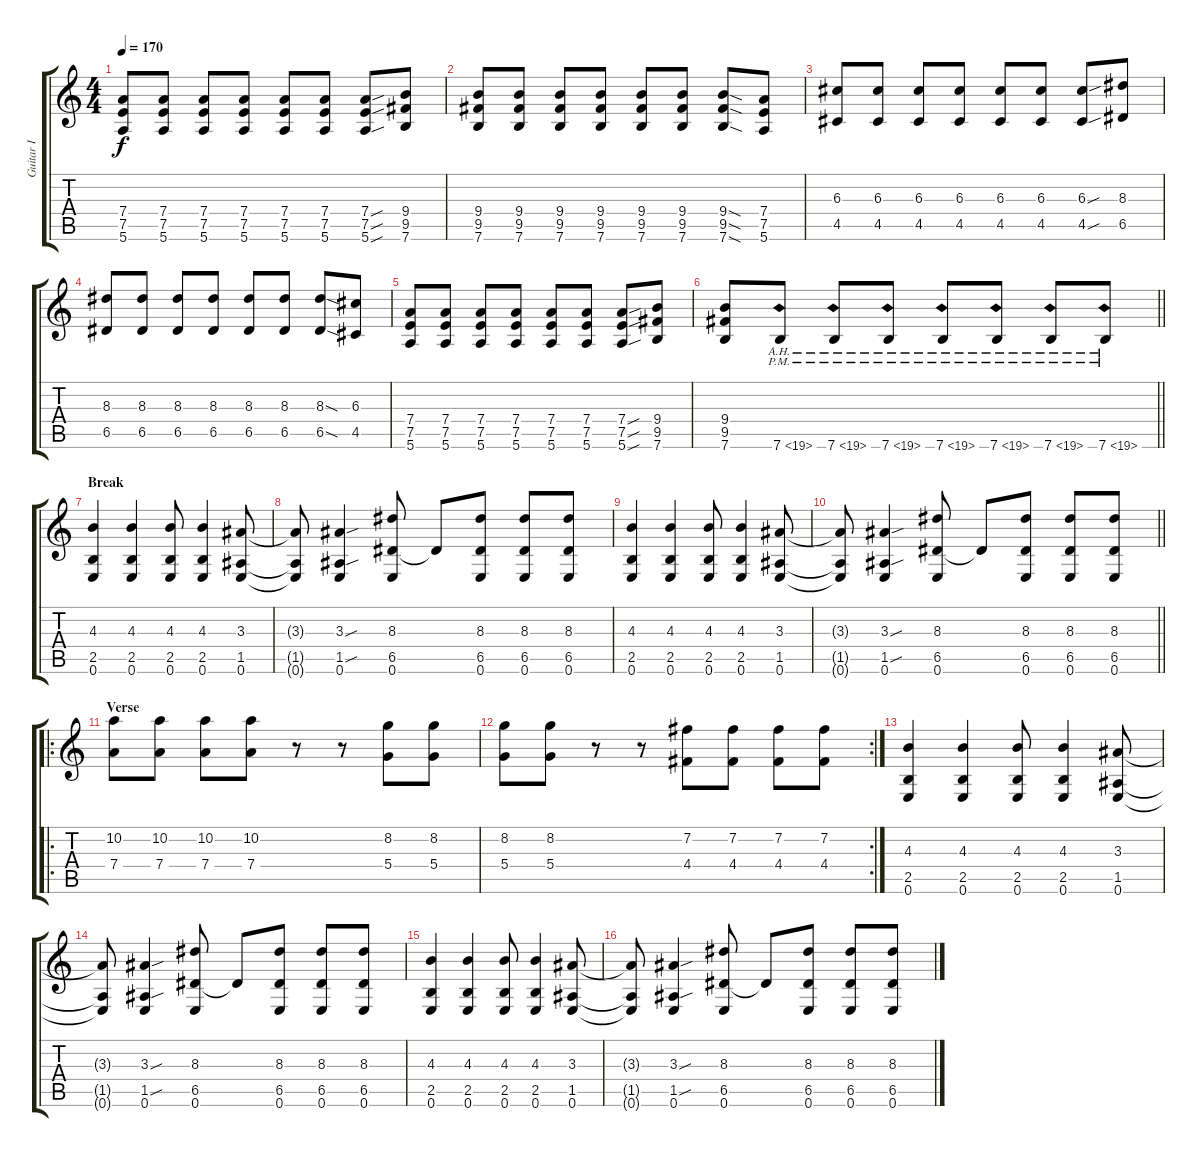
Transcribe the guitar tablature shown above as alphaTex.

\track ("Guitar I" "Guitar I") {instrument distortionguitar}
\staff {score tabs}
\tuning (E4 B3 G3 D3 A2 E2) {hide}
\ts (4 4)
\tempo 170
\clef g2
\ks c
(7.4 7.5 5.6).8{dy f} (7.4 7.5 5.6).8 (7.4 7.5 5.6).8 (7.4 7.5 5.6).8 (7.4 7.5 5.6).8 (7.4 7.5 5.6).8 (7.4{sou} 7.5{sou} 5.6{sou}).8 (9.4 9.5 7.6).8 |
(9.4 9.5 7.6).8 (9.4 9.5 7.6).8 (9.4 9.5 7.6).8 (9.4 9.5 7.6).8 (9.4 9.5 7.6).8 (9.4 9.5 7.6).8 (9.4{sod} 9.5{sod} 7.6{sod}).8 (7.4 7.5 5.6).8 |
(6.3 4.5).8 (6.3 4.5).8 (6.3 4.5).8 (6.3 4.5).8 (6.3 4.5).8 (6.3 4.5).8 (6.3{sou} 4.5{sou}).8 (8.3 6.5).8 |
(8.3 6.5).8 (8.3 6.5).8 (8.3 6.5).8 (8.3 6.5).8 (8.3 6.5).8 (8.3 6.5).8 (8.3{sod} 6.5{sod}).8 (6.3 4.5).8 |
(7.4 7.5 5.6).8 (7.4 7.5 5.6).8 (7.4 7.5 5.6).8 (7.4 7.5 5.6).8 (7.4 7.5 5.6).8 (7.4 7.5 5.6).8 (7.4{sou} 7.5{sou} 5.6{sou}).8 (9.4 9.5 7.6).8 |
\barLineRight lightlight
(9.4 9.5 7.6).8 7.6{ah 12 pm}.8 7.6{ah 12 pm}.8 7.6{ah 12 pm}.8 7.6{ah 12 pm}.8 7.6{ah 12 pm}.8 7.6{ah 12 pm}.8 7.6{ah 12 pm}.8 |
\section ("" "Break")
(4.3 2.5 0.6).4 (4.3 2.5 0.6).4 (4.3 2.5 0.6).8 (4.3 2.5 0.6).4 (3.3 1.5 0.6).8 |
(3.3{t} 1.5{t} 0.6{t}).8 (3.3{sou} 1.5{sou} 0.6).4 (8.3 6.5 0.6).8 6.5{t}.8 (8.3 6.5 0.6).8 (8.3 6.5 0.6).8 (8.3 6.5 0.6).8 |
(4.3 2.5 0.6).4 (4.3 2.5 0.6).4 (4.3 2.5 0.6).8 (4.3 2.5 0.6).4 (3.3 1.5 0.6).8 |
\barLineRight lightlight
(3.3{t} 1.5{t} 0.6{t}).8 (3.3{sou} 1.5{sou} 0.6).4 (8.3 6.5 0.6).8 6.5{t}.8 (8.3 6.5 0.6).8 (8.3 6.5 0.6).8 (8.3 6.5 0.6).8 |
\ro
\section ("" "Verse")
(10.2 7.4).8 (10.2 7.4).8 (10.2 7.4).8 (10.2 7.4).8 r.8 r.8 (8.2 5.4).8 (8.2 5.4).8 |
\rc 2
(8.2 5.4).8 (8.2 5.4).8 r.8 r.8 (7.2 4.4).8 (7.2 4.4).8 (7.2 4.4).8 (7.2 4.4).8 |
(4.3 2.5 0.6).4 (4.3 2.5 0.6).4 (4.3 2.5 0.6).8 (4.3 2.5 0.6).4 (3.3 1.5 0.6).8 |
(3.3{t} 1.5{t} 0.6{t}).8 (3.3{sou} 1.5{sou} 0.6).4 (8.3 6.5 0.6).8 6.5{t}.8 (8.3 6.5 0.6).8 (8.3 6.5 0.6).8 (8.3 6.5 0.6).8 |
(4.3 2.5 0.6).4 (4.3 2.5 0.6).4 (4.3 2.5 0.6).8 (4.3 2.5 0.6).4 (3.3 1.5 0.6).8 |
(3.3{t} 1.5{t} 0.6{t}).8 (3.3{sou} 1.5{sou} 0.6).4 (8.3 6.5 0.6).8 6.5{t}.8 (8.3 6.5 0.6).8 (8.3 6.5 0.6).8 (8.3 6.5 0.6).8
